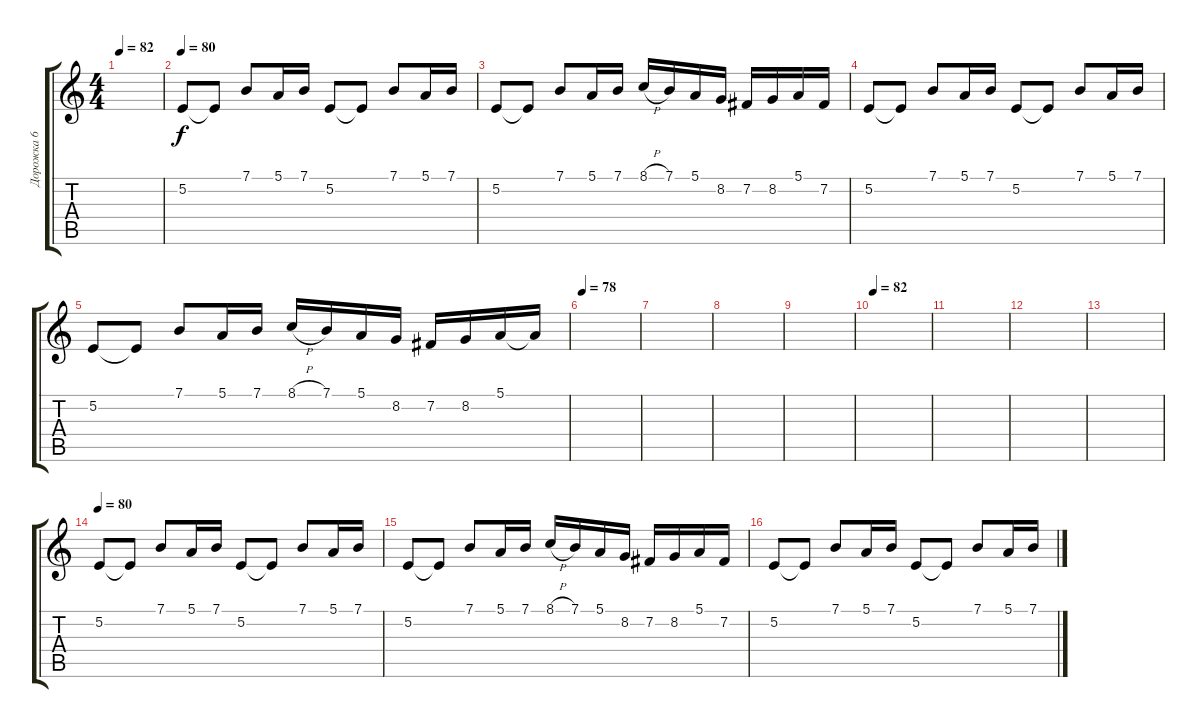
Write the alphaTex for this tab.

\track ("Дорожка 6" "Дорожка 6") {instrument flute}
\staff {score tabs}
\tuning (E4 B3 G3 D3 A2 E2) {hide}
\ts (4 4)
\tempo 82
\clef g2
\ks c
|
\tempo 80
5.2.8 5.2{t}.8 7.1.8 5.1.16 7.1.16 5.2.8 5.2{t}.8 7.1.8 5.1.16 7.1.16 |
5.2.8 5.2{t}.8 7.1.8 5.1.16 7.1.16 8.1{h}.16 7.1.16 5.1.16 8.2.16 7.2.16 8.2.16 5.1.16 7.2.16 |
5.2.8 5.2{t}.8 7.1.8 5.1.16 7.1.16 5.2.8 5.2{t}.8 7.1.8 5.1.16 7.1.16 |
5.2.8 5.2{t}.8 7.1.8 5.1.16 7.1.16 8.1{h}.16 7.1.16 5.1.16 8.2.16 7.2.16 8.2.16 5.1.16 5.1{t}.16 |
\tempo 78
|
|
|
|
\tempo 82
|
|
|
|
\tempo 80
5.2.8 5.2{t}.8 7.1.8 5.1.16 7.1.16 5.2.8 5.2{t}.8 7.1.8 5.1.16 7.1.16 |
5.2.8 5.2{t}.8 7.1.8 5.1.16 7.1.16 8.1{h}.16 7.1.16 5.1.16 8.2.16 7.2.16 8.2.16 5.1.16 7.2.16 |
5.2.8 5.2{t}.8 7.1.8 5.1.16 7.1.16 5.2.8 5.2{t}.8 7.1.8 5.1.16 7.1.16
